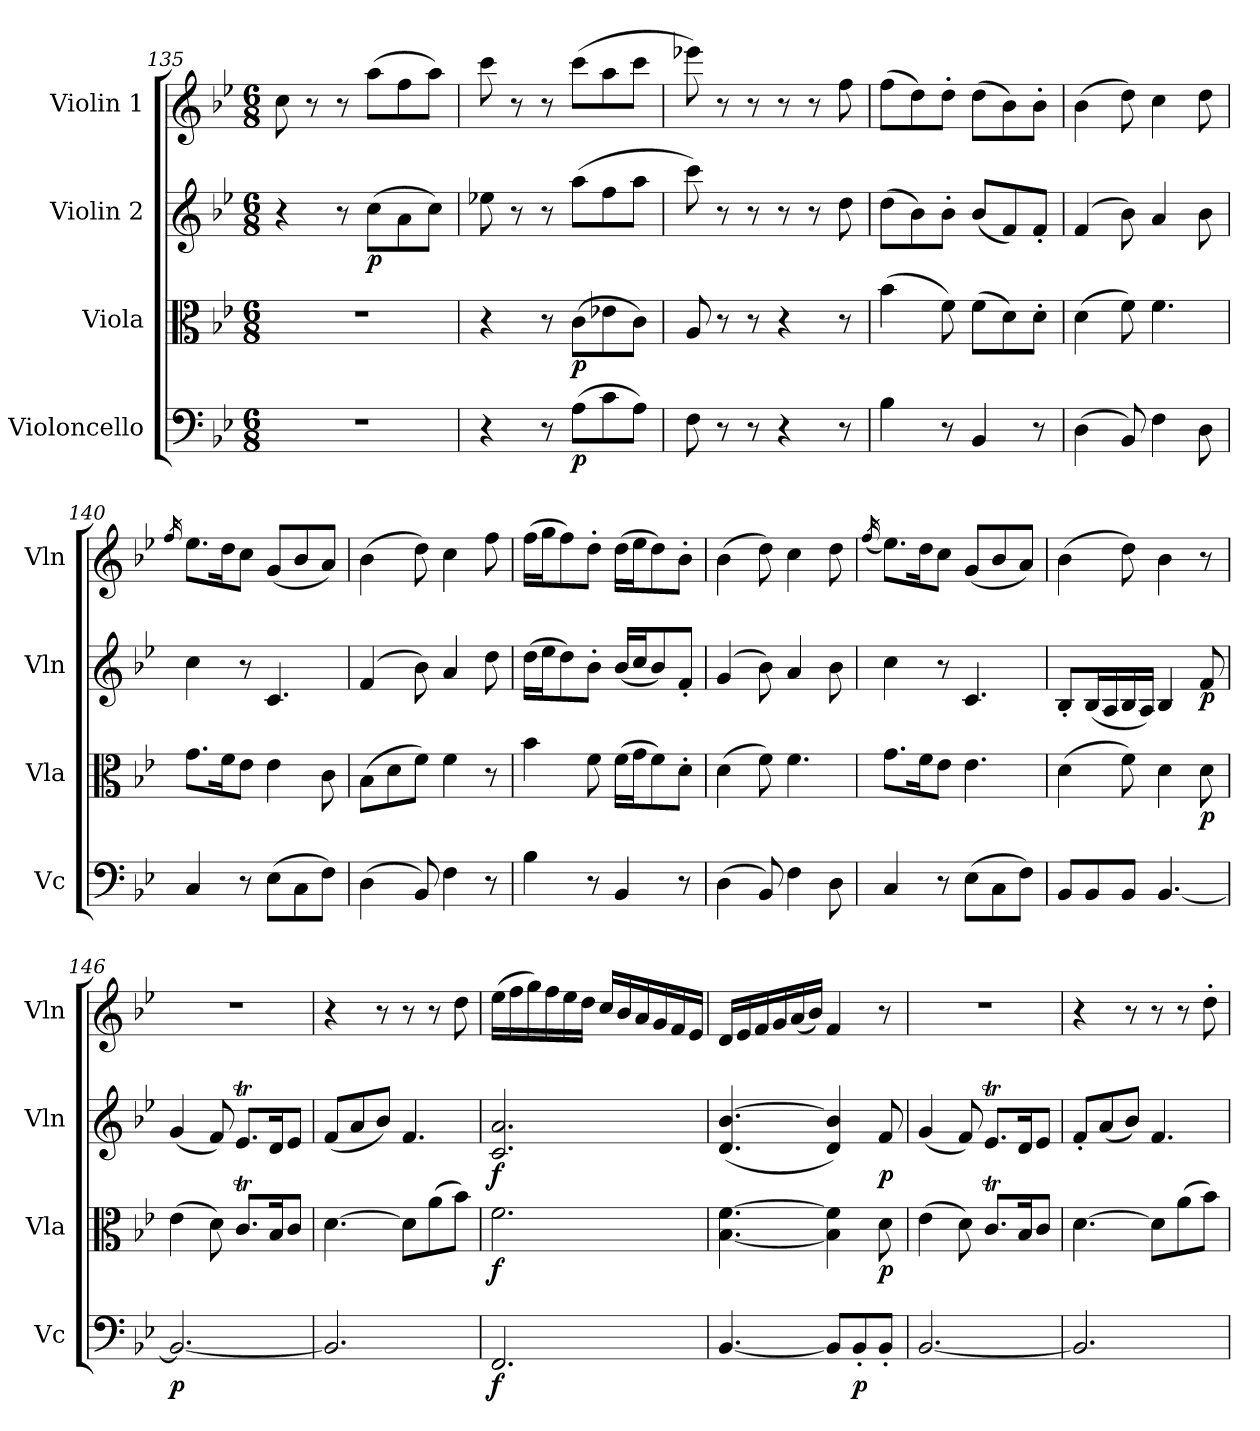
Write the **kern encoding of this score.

**kern	**dynam	**kern	**dynam	**kern	**dynam	**kern	**dynam
*part4	*part4	*part3	*part3	*part2	*part2	*part1	*part1
*staff4	*staff4	*staff3	*staff3	*staff2	*staff2	*staff1	*staff1
*I"Violoncello	*	*I"Viola	*	*I"Violin 2	*	*I"Violin 1	*
*I'Vc	*	*I'Vla	*	*I'Vln	*	*I'Vln	*
*clefF4	*	*clefC3	*	*clefG2	*	*clefG2	*
*k[b-e-]	*	*k[b-e-]	*	*k[b-e-]	*	*k[b-e-]	*
*M6/8	*	*M6/8	*	*M6/8	*	*M6/8	*
=135	=135	=135	=135	=135	=135	=135	=135
2.r	.	2.r	.	4r	.	8cc\	.
.	.	.	.	.	.	8r	.
.	.	.	.	8r	.	8r	.
!	!	!	!	!	!LO:DY:b	!	!
.	.	.	.	(8cc\L	p	(8aa\L	.
.	.	.	.	8a\	.	8ff\	.
.	.	.	.	8cc\J)	.	8aa\J)	.
=136	=136	=136	=136	=136	=136	=136	=136
4r	.	4r	.	8ee-X\	.	8ccc\	.
.	.	.	.	8r	.	8r	.
8r	.	8r	.	8r	.	8r	.
!	!LO:DY:b	!	!LO:DY:b	!	!	!	!
(8A\L	p	(8c\L	p	(8aa\L	.	(8ccc\L	.
8c\	.	8e-X\	.	8ff\	.	8aa\	.
8A\J)	.	8c\J)	.	8aa\J	.	8ccc\J	.
=137	=137	=137	=137	=137	=137	=137	=137
8F\	.	8A/	.	8ccc\)	.	8eee-X\)	.
8r	.	8r	.	8r	.	8r	.
8r	.	8r	.	8r	.	8r	.
4r	.	4r	.	8r	.	8r	.
.	.	.	.	8r	.	8r	.
!	!	!	!	!	!LO:DY:b	!	!
!	!	!	!	!	!LO:DY:n=1:b	!	!
!	!	!	!	!	!LO:DY:n=2:b	!	!LO:DY:b
!	!	!	!	!	!	!	!LO:DY:n=1:b
!	!	!	!	!	!	!	!LO:DY:n=2:b
8r	.	8r	.	8dd\	other-dynamics f other-dynamics	8ff\	other-dynamics f other-dynamics
!!LO:LB:g=z
=138	=138	=138	=138	=138	=138	=138	=138
!	!LO:DY:b	!	!	!	!	!	!
!	!LO:DY:n=1:b	!	!	!	!	!	!
!	!LO:DY:n=2:b	!	!LO:DY:b	!	!	!	!
!	!	!	!LO:DY:n=1:b	!	!	!	!
!	!	!	!LO:DY:n=2:b	!	!	!	!
4B-\	other-dynamics f other-dynamics	(4b-\	other-dynamics f other-dynamics	(8dd\L	.	(8ff\L	.
.	.	.	.	8b-\)	.	8dd\)	.
8r	.	8f\)	.	8b-'\J	.	8dd'\J	.
4BB-/	.	(8f\L	.	(8b-/L	.	(8dd\L	.
.	.	8d\)	.	8f/)	.	8b-\)	.
8r	.	8d'\J	.	8f'/J	.	8b-'\J	.
=139	=139	=139	=139	=139	=139	=139	=139
(4D\	.	(4d\	.	(4f/	.	(4b-\	.
8BB-/)	.	8f\)	.	8b-\)	.	8dd\)	.
4F\	.	4.f\	.	4a/	.	4cc\	.
8D\	.	.	.	8b-\	.	8dd\	.
=140	=140	=140	=140	=140	=140	=140	=140
.	.	.	.	.	.	16qff/	.
4C/	.	8.g\L	.	4cc\	.	8.ee-\L	.
.	.	16f\K	.	.	.	16dd\K	.
8r	.	8e-\J	.	8r	.	8cc\J	.
(8E-\L	.	4e-\	.	4.c/	.	(8g/L	.
8C\	.	.	.	.	.	8b-/	.
8F\J)	.	8c\	.	.	.	8a/J)	.
!!LO:PB:g=z
=141	=141	=141	=141	=141	=141	=141	=141
(4D\	.	(8B-\L	.	(4f/	.	(4b-\	.
.	.	8d\	.	.	.	.	.
8BB-/)	.	8f\J)	.	8b-\)	.	8dd\)	.
4F\	.	4f\	.	4a/	.	4cc\	.
8r	.	8r	.	8dd\	.	8ff\	.
=142	=142	=142	=142	=142	=142	=142	=142
4B-\	.	4b-\	.	(16dd\LL	.	(16ff\LL	.
.	.	.	.	16ee-\J	.	16gg\J	.
.	.	.	.	8dd\)	.	8ff\)	.
8r	.	8f\	.	8b-'\J	.	8dd'\J	.
4BB-/	.	(16f\LL	.	(16b-/LL	.	(16dd\LL	.
.	.	16g\J	.	16cc/J	.	16ee-\J	.
.	.	8f\)	.	8b-/)	.	8dd\)	.
8r	.	8d'\J	.	8f'/J	.	8b-'\J	.
=143	=143	=143	=143	=143	=143	=143	=143
(4D\	.	(4d\	.	(4g/	.	(4b-\	.
8BB-/)	.	8f\)	.	8b-\)	.	8dd\)	.
4F\	.	4.f\	.	4a/	.	4cc\	.
8D\	.	.	.	8b-\	.	8dd\	.
=144	=144	=144	=144	=144	=144	=144	=144
.	.	.	.	.	.	(16qff/	.
4C/	.	8.g\L	.	4cc\	.	8.ee-\L)	.
.	.	16f\K	.	.	.	16dd\K	.
8r	.	8e-\J	.	8r	.	8cc\J	.
(8E-\L	.	4.e-\	.	4.c/	.	(8g/L	.
8C\	.	.	.	.	.	8b-/	.
8F\J)	.	.	.	.	.	8a/J)	.
=145	=145	=145	=145	=145	=145	=145	=145
8BB-/L	.	(4d\	.	8B-'/L	.	(4b-\	.
8BB-/	.	.	.	(16B-/L	.	.	.
.	.	.	.	16A/	.	.	.
8BB-/J	.	8f\)	.	16B-/	.	8dd\)	.
.	.	.	.	16A/JJ)	.	.	.
[4.BB-/	.	4d\	.	4B-/	.	4b-\	.
!	!	!	!LO:DY:b	!	!LO:DY:b	!	!
.	.	8d\	p	8f/	p	8r	.
=146	=146	=146	=146	=146	=146	=146	=146
!	!LO:DY:b	!	!	!	!	!	!
2.BB-/_	p	(4e-\	.	(4g/	.	2.r	.
.	.	8d\)	.	8f/)	.	.	.
.	.	8.cT/L	.	8.e-T/L	.	.	.
.	.	16B-/K	.	16d/K	.	.	.
.	.	8c/J	.	8e-/J	.	.	.
=147	=147	=147	=147	=147	=147	=147	=147
2.BB-/]	.	[4.d\	.	(8f/L	.	4r	.
.	.	.	.	8a/	.	.	.
.	.	.	.	8b-/J)	.	8r	.
.	.	8d\L]	.	4.f/	.	8r	.
.	.	(8a\	.	.	.	8r	.
!	!	!	!	!	!	!	!LO:DY:b
!	!	!	!	!	!	!	!LO:DY:n=1:b
!	!	!	!	!	!	!	!LO:DY:n=2:b
.	.	8b-\J)	.	.	.	8dd\	other-dynamics f other-dynamics
!!LO:LB:g=z
=148	=148	=148	=148	=148	=148	=148	=148
!	!LO:DY:b	!	!LO:DY:b	!	!LO:DY:b	!	!
2.FF/	f	2.f\	f	2.c/ 2.a/	f	(16ee-\LL	.
.	.	.	.	.	.	16ff\	.
.	.	.	.	.	.	16gg\)	.
.	.	.	.	.	.	16ff\	.
.	.	.	.	.	.	16ee-\	.
.	.	.	.	.	.	16dd\JJ	.
.	.	.	.	.	.	16cc/LL	.
.	.	.	.	.	.	16b-/	.
.	.	.	.	.	.	16a/	.
.	.	.	.	.	.	16g/	.
.	.	.	.	.	.	16f/	.
.	.	.	.	.	.	16e-/JJ	.
!!LO:LB:g=z
=149	=149	=149	=149	=149	=149	=149	=149
[4.BB-/	.	[4.B-\ [4.f\	.	(<4.d/ [4.b-/	.	16d/LL	.
.	.	.	.	.	.	16e-/	.
.	.	.	.	.	.	16f/	.
.	.	.	.	.	.	16g/	.
.	.	.	.	.	.	(16a/	.
.	.	.	.	.	.	16b-/JJ)	.
8BB-/L]	.	4B-\] 4f\]	.	4d/ 4b-/])	.	4f/	.
!	!LO:DY:b	!	!	!	!	!	!
8BB-'/	p	.	.	.	.	.	.
!	!	!	!LO:DY:b	!	!LO:DY:b	!	!
8BB-'/J	.	8d\	p	8f/	p	8r	.
=150	=150	=150	=150	=150	=150	=150	=150
[2.BB-/	.	(4e-\	.	(4g/	.	2.r	.
.	.	8d\)	.	8f/)	.	.	.
.	.	8.cT/L	.	8.e-T/L	.	.	.
.	.	16B-/K	.	16d/K	.	.	.
.	.	8c/J	.	8e-/J	.	.	.
=151	=151	=151	=151	=151	=151	=151	=151
2.BB-/]	.	[4.d\	.	8f'/L	.	4r	.
.	.	.	.	(8a/	.	.	.
.	.	.	.	8b-/J)	.	8r	.
.	.	8d\L]	.	4.f/	.	8r	.
.	.	(8a\	.	.	.	8r	.
.	.	8b-\J)	.	.	.	8dd'\	.
=	=	=	=	=	=	=	=
*-	*-	*-	*-	*-	*-	*-	*-
